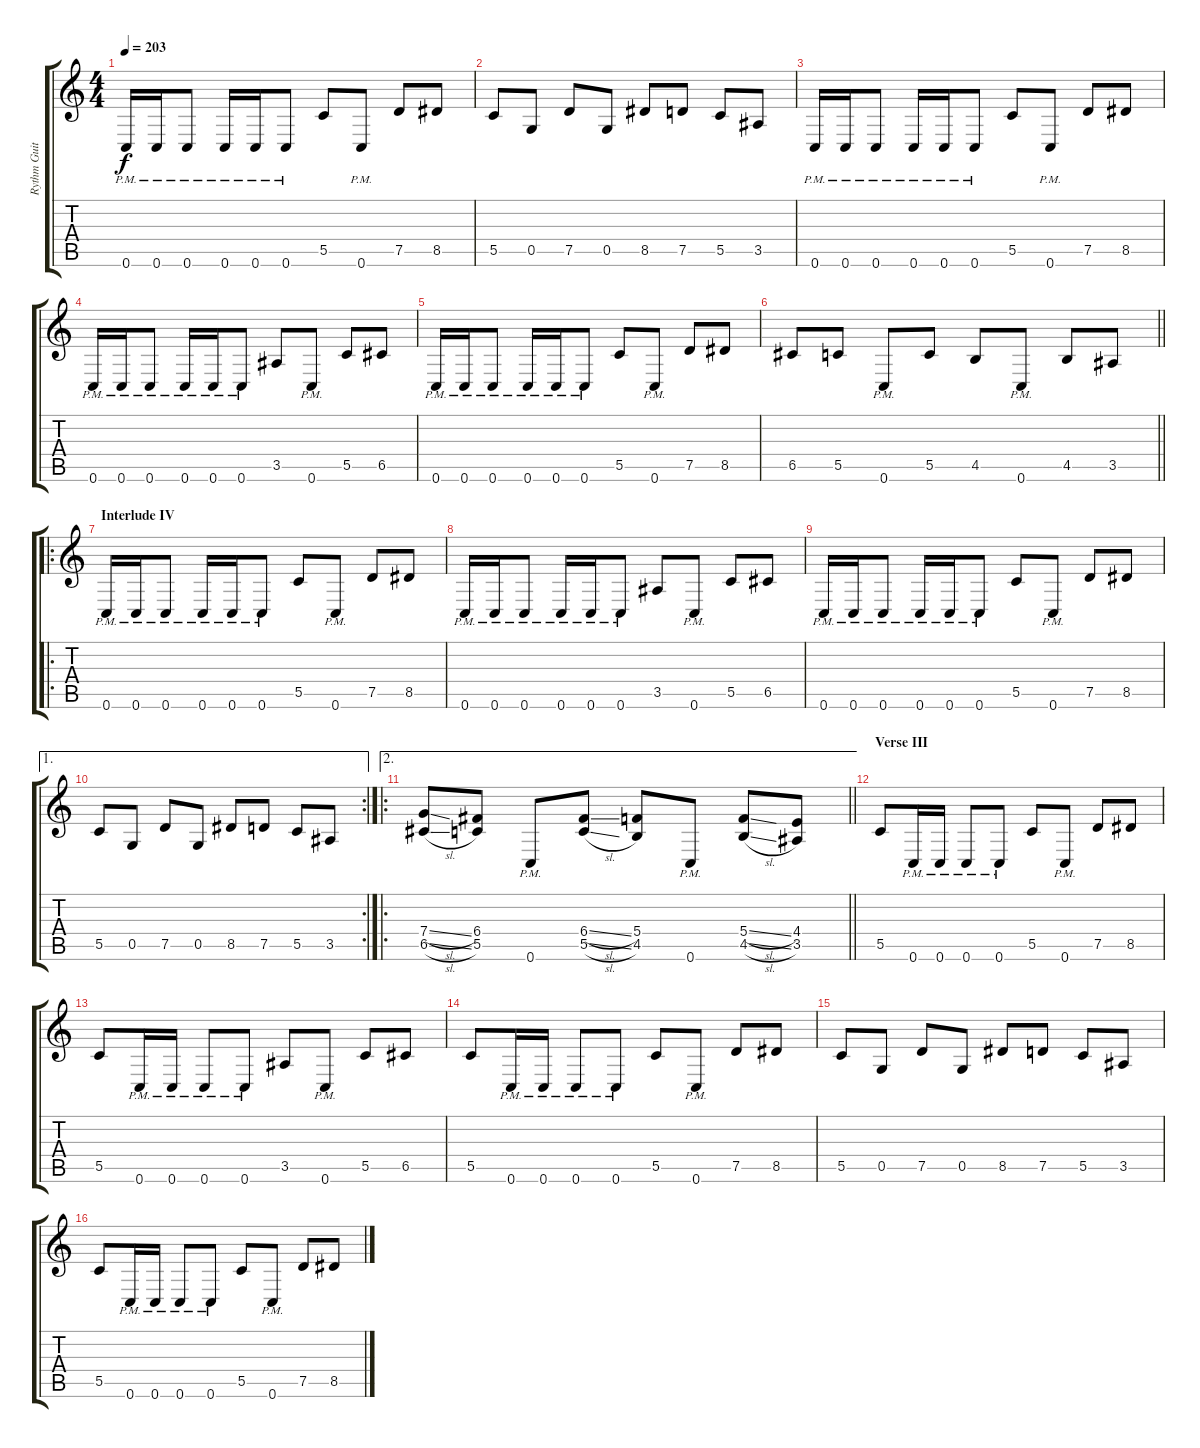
\track ("Rythm Guitar II" "Rythm Guit") {instrument overdrivenguitar}
\staff {score tabs}
\tuning (D4 A3 F3 C3 G2 C2) {hide}
\ts (4 4)
\tempo 203
\clef g2
\ks c
0.6{pm}.16{dy f} 0.6{pm}.16 0.6{pm}.8 0.6{pm}.16 0.6{pm}.16 0.6{pm}.8 5.5.8 0.6{pm}.8 7.5.8 8.5.8 |
5.5.8 0.5.8 7.5.8 0.5.8 8.5.8 7.5.8 5.5.8 3.5.8 |
0.6{pm}.16 0.6{pm}.16 0.6{pm}.8 0.6{pm}.16 0.6{pm}.16 0.6{pm}.8 5.5.8 0.6{pm}.8 7.5.8 8.5.8 |
0.6{pm}.16 0.6{pm}.16 0.6{pm}.8 0.6{pm}.16 0.6{pm}.16 0.6{pm}.8 3.5.8 0.6{pm}.8 5.5.8 6.5.8 |
0.6{pm}.16 0.6{pm}.16 0.6{pm}.8 0.6{pm}.16 0.6{pm}.16 0.6{pm}.8 5.5.8 0.6{pm}.8 7.5.8 8.5.8 |
\barLineRight lightlight
6.5.8 5.5.8 0.6{pm}.8 5.5.8 4.5.8 0.6{pm}.8 4.5.8 3.5.8 |
\ro
\section ("" "Interlude IV")
0.6{pm}.16{volume 13 balance 16 instrument overdrivenguitar} 0.6{pm}.16 0.6{pm}.8 0.6{pm}.16 0.6{pm}.16 0.6{pm}.8 5.5.8 0.6{pm}.8 7.5.8 8.5.8 |
0.6{pm}.16 0.6{pm}.16 0.6{pm}.8 0.6{pm}.16 0.6{pm}.16 0.6{pm}.8 3.5.8 0.6{pm}.8 5.5.8 6.5.8 |
0.6{pm}.16 0.6{pm}.16 0.6{pm}.8 0.6{pm}.16 0.6{pm}.16 0.6{pm}.8 5.5.8 0.6{pm}.8 7.5.8 8.5.8 |
\ae 1
\rc 2
5.5.8 0.5.8 7.5.8 0.5.8 8.5.8 7.5.8 5.5.8 3.5.8 |
\ae 2
\ro
\barLineRight lightlight
(7.4{sl} 6.5{sl}).8 (6.4 5.5).8 0.6{pm}.8 (6.4{sl} 5.5{sl}).8 (5.4 4.5).8 0.6{pm}.8 (5.4{sl} 4.5{sl}).8 (4.4 3.5).8 |
\section ("" "Verse III")
5.5.8 0.6{pm}.16 0.6{pm}.16 0.6{pm}.8 0.6{pm}.8 5.5.8 0.6{pm}.8 7.5.8 8.5.8 |
5.5.8 0.6{pm}.16 0.6{pm}.16 0.6{pm}.8 0.6{pm}.8 3.5.8 0.6{pm}.8 5.5.8 6.5.8 |
5.5.8 0.6{pm}.16 0.6{pm}.16 0.6{pm}.8 0.6{pm}.8 5.5.8 0.6{pm}.8 7.5.8 8.5.8 |
5.5.8 0.5.8 7.5.8 0.5.8 8.5.8 7.5.8 5.5.8 3.5.8 |
5.5.8 0.6{pm}.16 0.6{pm}.16 0.6{pm}.8 0.6{pm}.8 5.5.8 0.6{pm}.8 7.5.8 8.5.8
